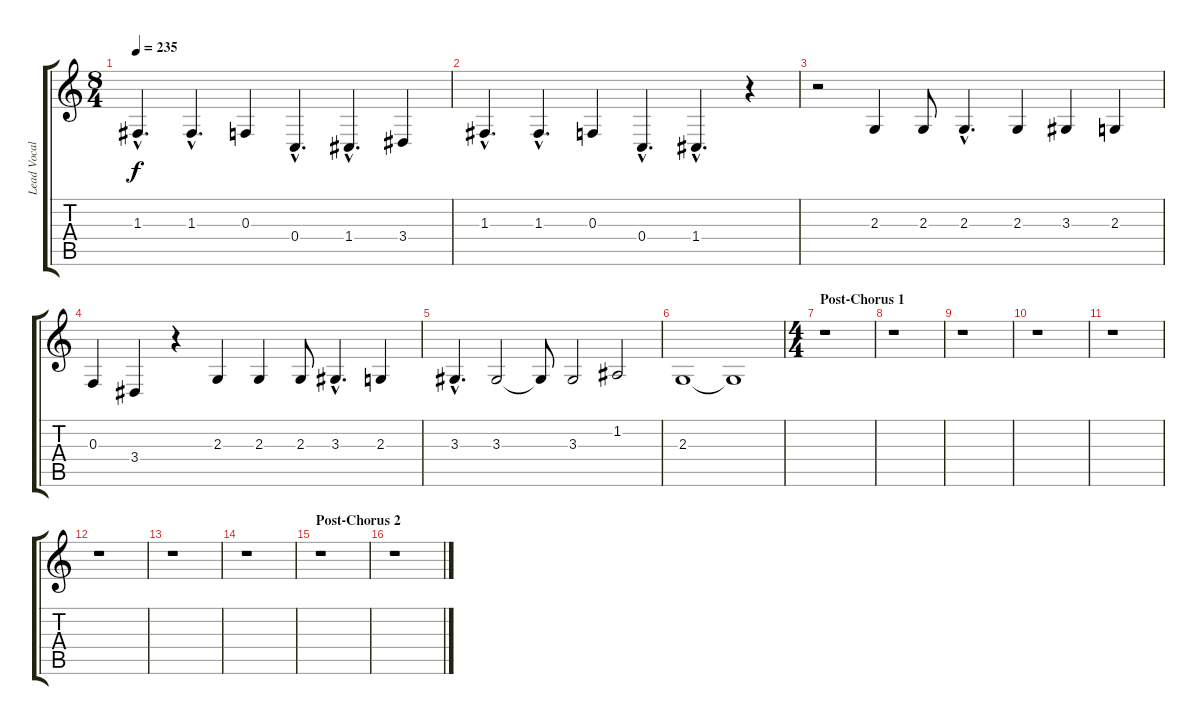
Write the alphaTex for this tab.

\track ("Lead Vocals (Josh)" "Lead Vocal") {instrument lead1square}
\staff {score tabs}
\tuning (D4 A3 F3 C3 G2 C2) {hide}
\ts (8 4)
\tempo 235
\clef g2
\ks c
1.3{hac}.4{d dy f} 1.3{hac}.4{d} 0.3.4 0.4{hac}.4{d} 1.4{hac}.4{d} 3.4.4 |
1.3{hac}.4{d} 1.3{hac}.4{d} 0.3.4 0.4{hac}.4{d} 1.4{hac}.4{d} r.4 |
r.2 2.3.4 2.3.8 2.3{hac}.4{d} 2.3.4 3.3.4 2.3.4 |
0.3.4 3.4.4 r.4 2.3.4 2.3.4 2.3.8 3.3{hac}.4{d} 2.3.4 |
3.3{hac}.4{d} 3.3.2 3.3{t}.8 3.3.2 1.2.2 |
2.3.1 2.3{t}.1 |
\ts (4 4)
\section ("" "Post-Chorus 1")
r.1 |
r.1 |
r.1 |
r.1 |
r.1 |
r.1 |
r.1 |
r.1 |
\section ("" "Post-Chorus 2")
r.1 |
r.1
